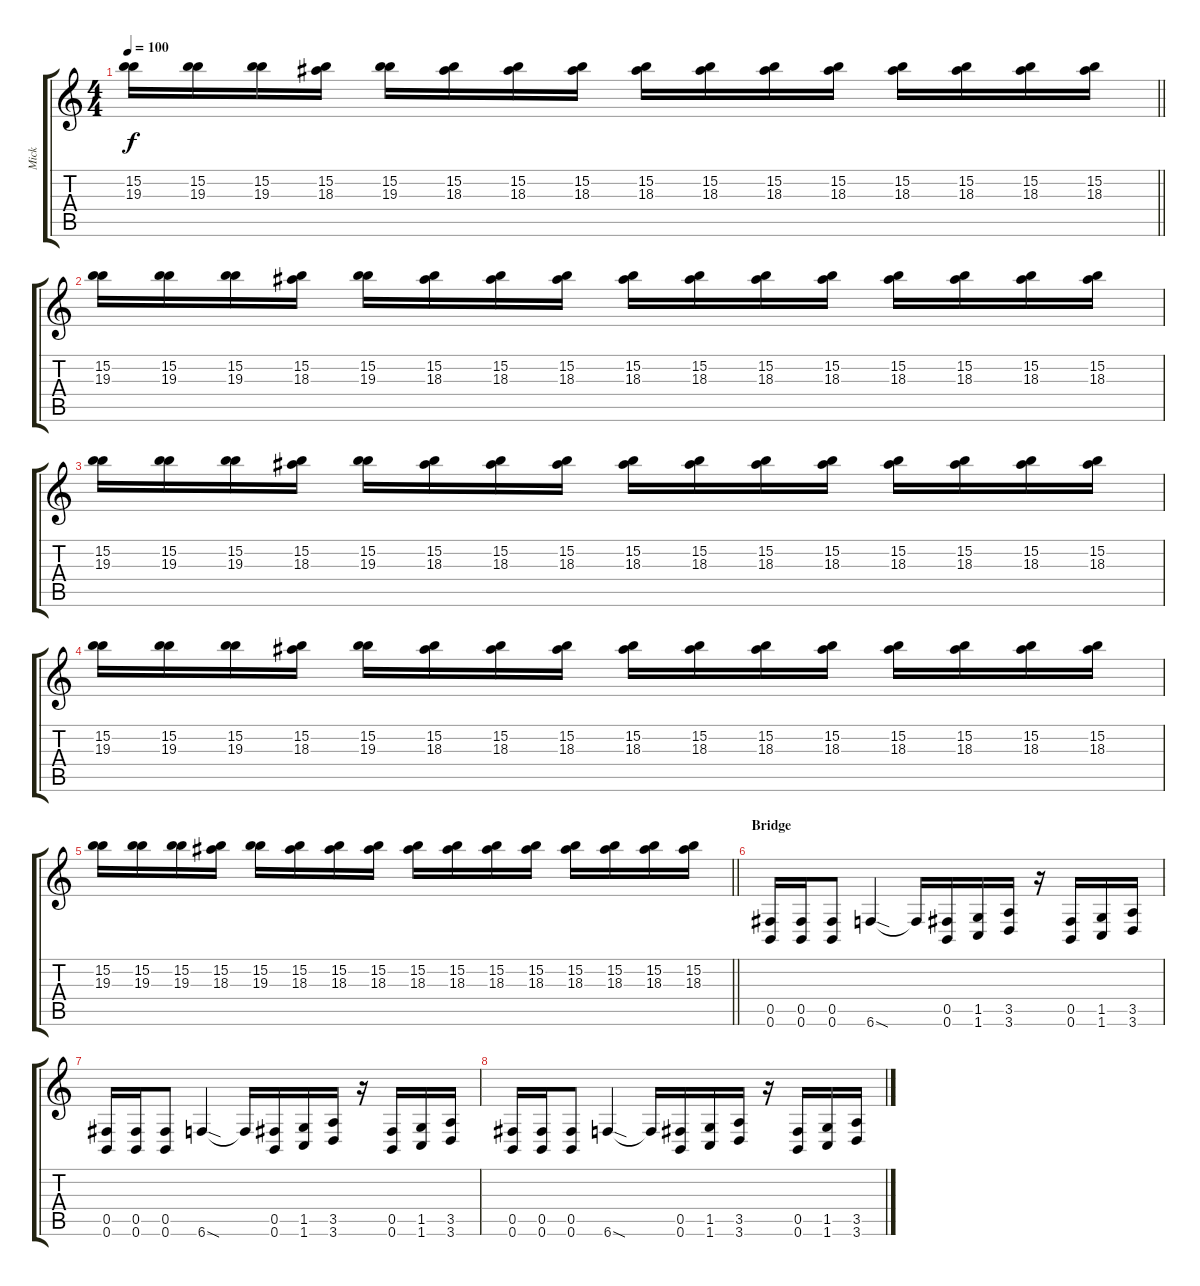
\track ("Mick" "Mick") {instrument distortionguitar}
\staff {score tabs}
\tuning (Db4 Ab3 E3 B2 Gb2 B1) {hide}
\ts (4 4)
\tempo 100
\clef g2
\barLineRight lightlight
\ks c
(15.2 19.3).16{dy f} (15.2 19.3).16 (15.2 19.3).16 (15.2 18.3).16 (15.2 19.3).16 (15.2 18.3).16 (15.2 18.3).16 (15.2 18.3).16 (15.2 18.3).16 (15.2 18.3).16 (15.2 18.3).16 (15.2 18.3).16 (15.2 18.3).16 (15.2 18.3).16 (15.2 18.3).16 (15.2 18.3).16 |
(15.2 19.3).16 (15.2 19.3).16 (15.2 19.3).16 (15.2 18.3).16 (15.2 19.3).16 (15.2 18.3).16 (15.2 18.3).16 (15.2 18.3).16 (15.2 18.3).16 (15.2 18.3).16 (15.2 18.3).16 (15.2 18.3).16 (15.2 18.3).16 (15.2 18.3).16 (15.2 18.3).16 (15.2 18.3).16 |
(15.2 19.3).16 (15.2 19.3).16 (15.2 19.3).16 (15.2 18.3).16 (15.2 19.3).16 (15.2 18.3).16 (15.2 18.3).16 (15.2 18.3).16 (15.2 18.3).16 (15.2 18.3).16 (15.2 18.3).16 (15.2 18.3).16 (15.2 18.3).16 (15.2 18.3).16 (15.2 18.3).16 (15.2 18.3).16 |
(15.2 19.3).16 (15.2 19.3).16 (15.2 19.3).16 (15.2 18.3).16 (15.2 19.3).16 (15.2 18.3).16 (15.2 18.3).16 (15.2 18.3).16 (15.2 18.3).16 (15.2 18.3).16 (15.2 18.3).16 (15.2 18.3).16 (15.2 18.3).16 (15.2 18.3).16 (15.2 18.3).16 (15.2 18.3).16 |
\barLineRight lightlight
(15.2 19.3).16 (15.2 19.3).16 (15.2 19.3).16 (15.2 18.3).16 (15.2 19.3).16 (15.2 18.3).16 (15.2 18.3).16 (15.2 18.3).16 (15.2 18.3).16 (15.2 18.3).16 (15.2 18.3).16 (15.2 18.3).16 (15.2 18.3).16 (15.2 18.3).16 (15.2 18.3).16 (15.2 18.3).16 |
\section ("" "Bridge")
(0.5 0.6).16 (0.5 0.6).16 (0.5 0.6).8 6.6{sod}.4 6.6{t}.16 (0.5 0.6).16 (1.5 1.6).16 (3.5 3.6).16 r.16 (0.5 0.6).16 (1.5 1.6).16 (3.5 3.6).16 |
(0.5 0.6).16 (0.5 0.6).16 (0.5 0.6).8 6.6{sod}.4 6.6{t}.16 (0.5 0.6).16 (1.5 1.6).16 (3.5 3.6).16 r.16 (0.5 0.6).16 (1.5 1.6).16 (3.5 3.6).16 |
(0.5 0.6).16 (0.5 0.6).16 (0.5 0.6).8 6.6{sod}.4 6.6{t}.16 (0.5 0.6).16 (1.5 1.6).16 (3.5 3.6).16 r.16 (0.5 0.6).16 (1.5 1.6).16 (3.5 3.6).16
